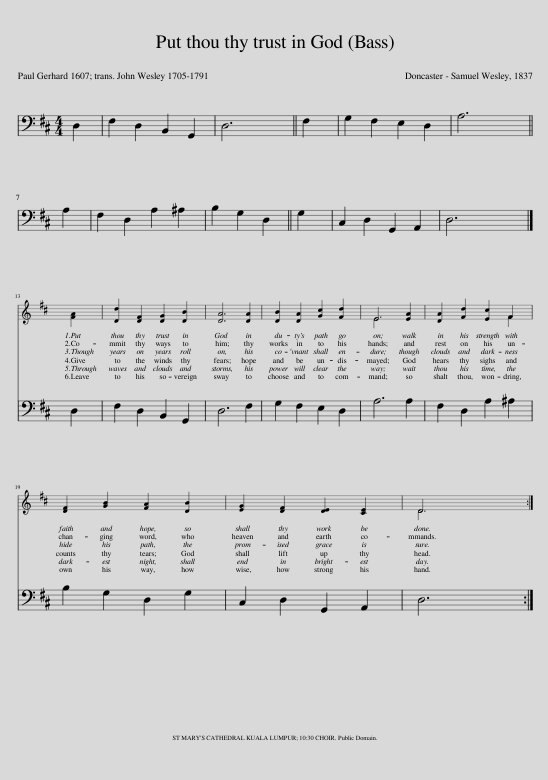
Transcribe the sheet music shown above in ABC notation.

X:1
%%score ( 1 2 ) 3
L:1/8
M:4/4
I:linebreak $
K:D
V:1 treble
V:2 treble
V:3 bass
V:1
 z2 | z8 | z4 z2 || z2 | z8 | %5
 z4 z2 ||$ z2 | z8 | z4 z2 || z2 | %10
 z8 | z4 z2 |]$ x4!mp! [FA]2 | [Dd]2 [DF]2 [DG]2 [DB]2 | [DA]6 [DA]2 | %15
 [DB]2 [DA]2 [Gc]2 [Fd]2 | E6 [EA]2 | [DA]2 [Fd]2 [Ec]2 F2 |$ [DF]2 [GB]2 [FA]2 [DB]2 | [EG]2 [DF]2 [DE]2 [CE]2 | %20
 D6 x2 :| %21
V:2
 x2 | x8 | x6 || x2 | x8 | %5
 x6 ||$ x2 | x8 | x6 || x2 | %10
 x8 | x6 |]$ x6 | x8 | x8 | %15
 x8 | E6 x2 | x6 F2 |$ x8 | x8 | %20
 D6 x2 :| %21
V:3
!f! D,2 | F,2 D,2 B,,2 G,,2 | D,6 || F,2 | G,2 F,2 E,2 D,2 | %5
 A,6 ||$ A,2 | F,2 D,2 A,2 ^A,2 | B,2 G,2 D,2 || G,2 | %10
 C,2 D,2 G,,2 A,,2 | D,6 |]$ x4 D,2 | F,2 D,2 B,,2 G,,2 | D,6 F,2 | %15
 G,2 F,2 E,2 D,2 | A,6 A,2 | F,2 D,2 A,2 ^A,2 |$ B,2 G,2 D,2 G,2 | C,2 D,2 G,,2 A,,2 | %20
 D,6 x2 :| %21
